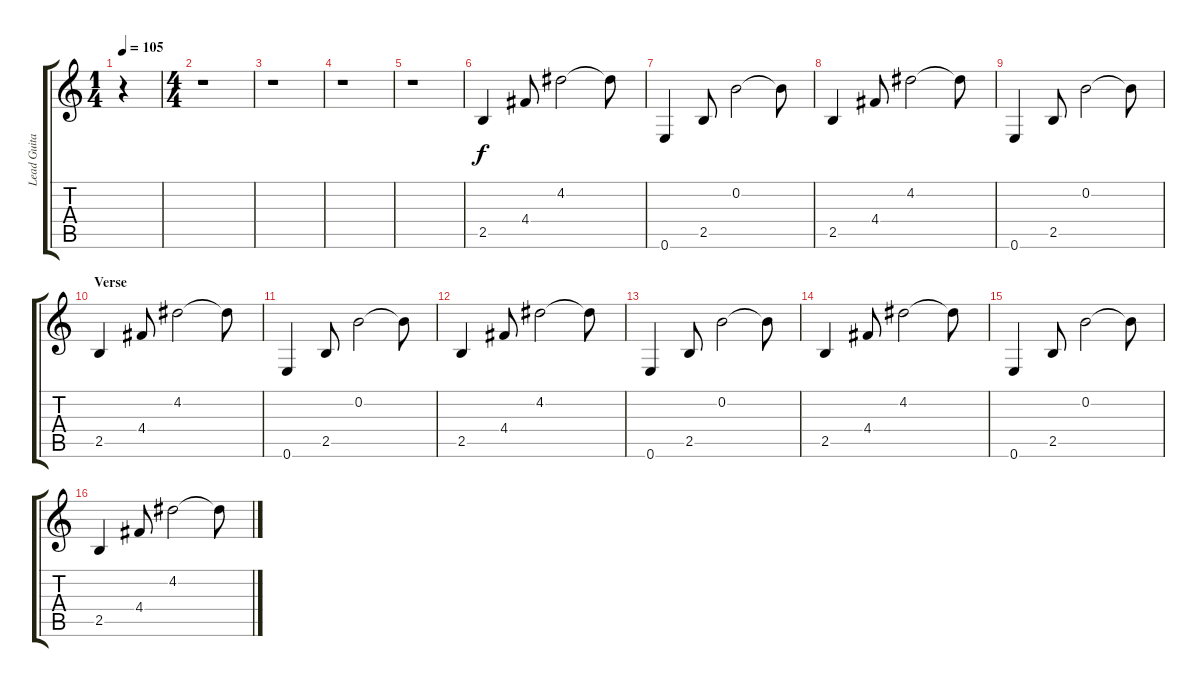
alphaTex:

\track ("Lead Guitar" "Lead Guita") {instrument electricguitarclean}
\staff {score tabs}
\tuning (E4 B3 G3 D3 A2 E2) {hide}
\ts (1 4)
\tempo 105
\clef g2
\ks c
r.4{dy f instrument electricguitarclean} |
\ts (4 4)
r.1 |
r.1 |
r.1 |
r.1 |
2.5.4{instrument electricguitarjazz} 4.4.8 4.2.2 4.2{t}.8 |
0.6.4 2.5.8 0.2.2 0.2{t}.8 |
2.5.4 4.4.8 4.2.2 4.2{t}.8 |
0.6.4 2.5.8 0.2.2 0.2{t}.8 |
\section ("" "Verse")
2.5.4 4.4.8 4.2.2 4.2{t}.8 |
0.6.4 2.5.8 0.2.2 0.2{t}.8 |
2.5.4 4.4.8 4.2.2 4.2{t}.8 |
0.6.4 2.5.8 0.2.2 0.2{t}.8 |
2.5.4 4.4.8 4.2.2 4.2{t}.8 |
0.6.4 2.5.8 0.2.2 0.2{t}.8 |
2.5.4 4.4.8 4.2.2 4.2{t}.8
